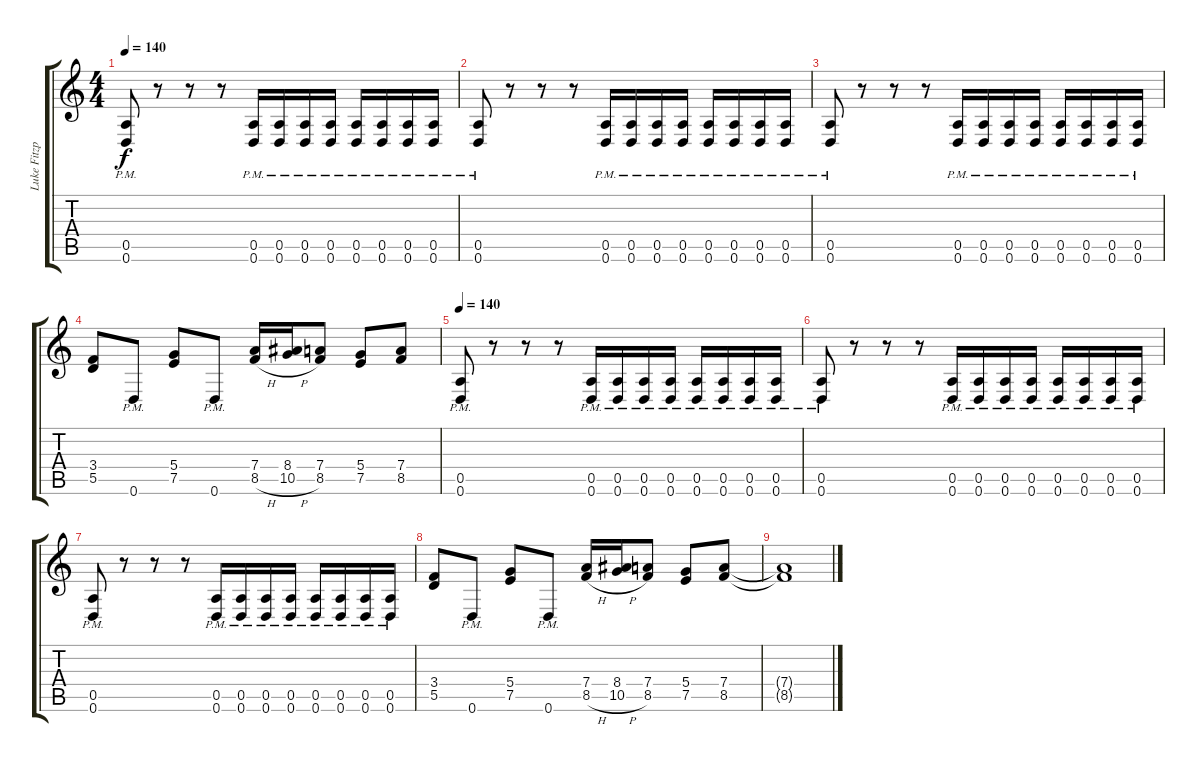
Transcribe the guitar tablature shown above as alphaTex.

\track ("Luke Fitzpatrick" "Luke Fitzp") {instrument distortionguitar}
\staff {score tabs}
\tuning (E4 B3 G3 D3 A2 D2) {hide}
\ts (4 4)
\tempo 140
\clef g2
\ks c
(0.5{pm} 0.6{pm}).8{dy f} r.8 r.8 r.8 (0.5{pm} 0.6{pm}).16 (0.5{pm} 0.6{pm}).16 (0.5{pm} 0.6{pm}).16 (0.5{pm} 0.6{pm}).16 (0.5{pm} 0.6{pm}).16 (0.5{pm} 0.6{pm}).16 (0.5{pm} 0.6{pm}).16 (0.5{pm} 0.6{pm}).16 |
(0.5{pm} 0.6{pm}).8 r.8 r.8 r.8 (0.5{pm} 0.6{pm}).16 (0.5{pm} 0.6{pm}).16 (0.5{pm} 0.6{pm}).16 (0.5{pm} 0.6{pm}).16 (0.5{pm} 0.6{pm}).16 (0.5{pm} 0.6{pm}).16 (0.5{pm} 0.6{pm}).16 (0.5{pm} 0.6{pm}).16 |
(0.5{pm} 0.6{pm}).8 r.8 r.8 r.8 (0.5{pm} 0.6{pm}).16 (0.5{pm} 0.6{pm}).16 (0.5{pm} 0.6{pm}).16 (0.5{pm} 0.6{pm}).16 (0.5{pm} 0.6{pm}).16 (0.5{pm} 0.6{pm}).16 (0.5{pm} 0.6{pm}).16 (0.5{pm} 0.6{pm}).16 |
(3.4 5.5).8 0.6{pm}.8 (5.4 7.5).8 0.6{pm}.8 (7.4 8.5{h}).16 (8.4 10.5{h}).16 (7.4 8.5).8 (5.4 7.5).8 (7.4 8.5).8 |
\tempo 140
(0.5{pm} 0.6{pm}).8 r.8 r.8 r.8 (0.5{pm} 0.6{pm}).16 (0.5{pm} 0.6{pm}).16 (0.5{pm} 0.6{pm}).16 (0.5{pm} 0.6{pm}).16 (0.5{pm} 0.6{pm}).16 (0.5{pm} 0.6{pm}).16 (0.5{pm} 0.6{pm}).16 (0.5{pm} 0.6{pm}).16 |
(0.5{pm} 0.6{pm}).8 r.8 r.8 r.8 (0.5{pm} 0.6{pm}).16 (0.5{pm} 0.6{pm}).16 (0.5{pm} 0.6{pm}).16 (0.5{pm} 0.6{pm}).16 (0.5{pm} 0.6{pm}).16 (0.5{pm} 0.6{pm}).16 (0.5{pm} 0.6{pm}).16 (0.5{pm} 0.6{pm}).16 |
(0.5{pm} 0.6{pm}).8 r.8 r.8 r.8 (0.5{pm} 0.6{pm}).16 (0.5{pm} 0.6{pm}).16 (0.5{pm} 0.6{pm}).16 (0.5{pm} 0.6{pm}).16 (0.5{pm} 0.6{pm}).16 (0.5{pm} 0.6{pm}).16 (0.5{pm} 0.6{pm}).16 (0.5{pm} 0.6{pm}).16 |
(3.4 5.5).8 0.6{pm}.8 (5.4 7.5).8 0.6{pm}.8 (7.4 8.5{h}).16 (8.4 10.5{h}).16 (7.4 8.5).8 (5.4 7.5).8 (7.4 8.5).8 |
(7.4{t} 8.5{t}).1
